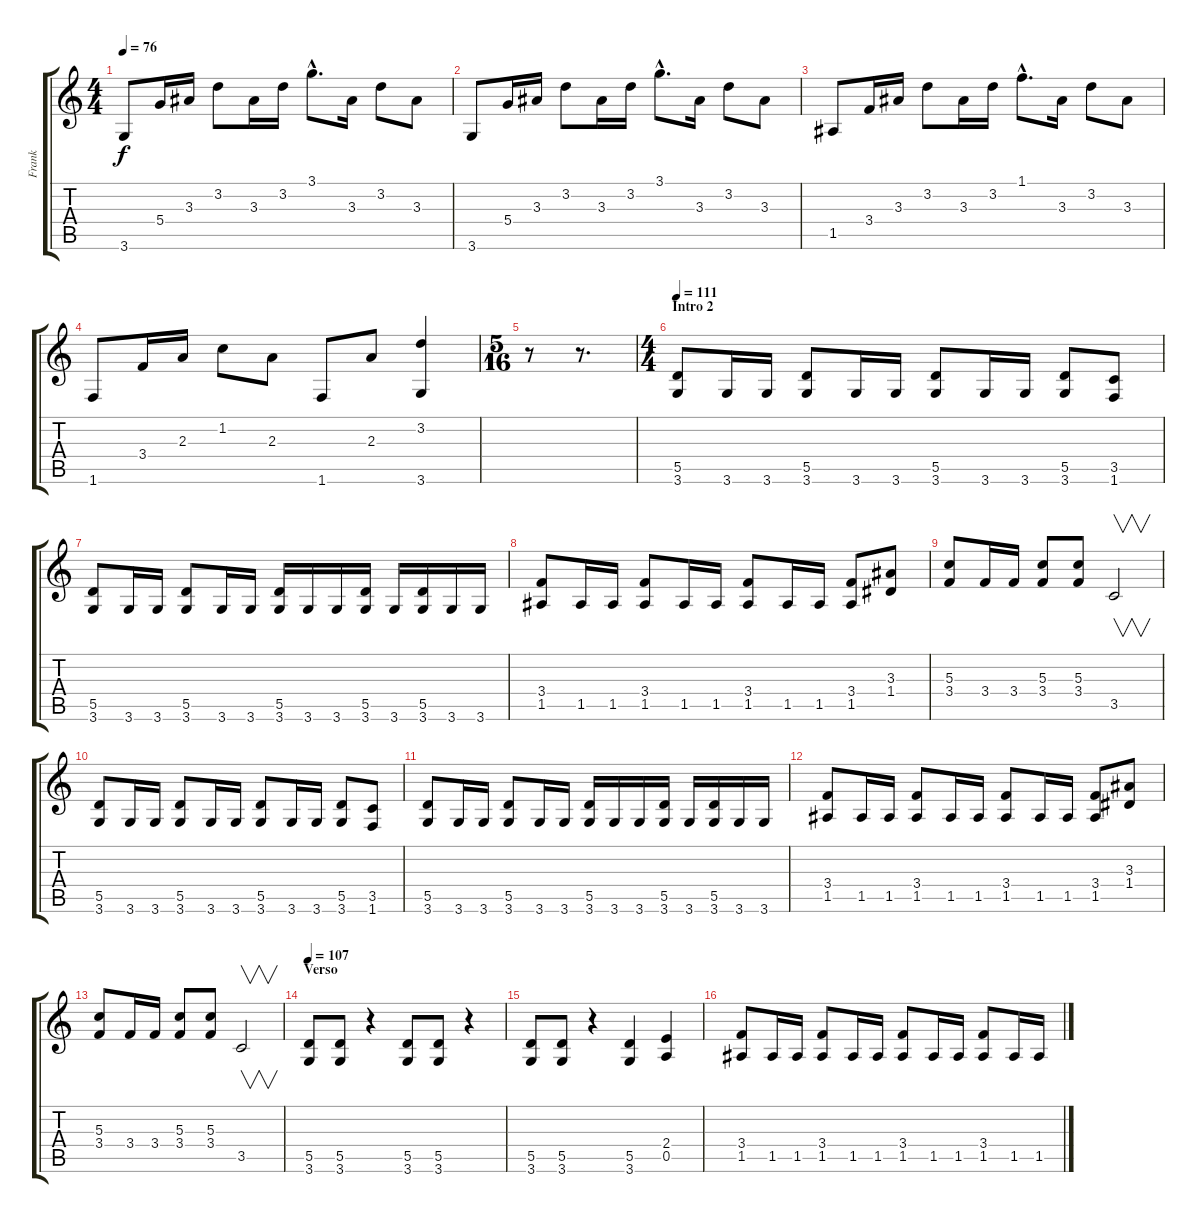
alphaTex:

\track ("Frank" "Frank") {instrument distortionguitar}
\staff {score tabs}
\tuning (E4 B3 G3 D3 A2 E2) {hide}
\ts (4 4)
\tempo 76
\clef g2
\ks c
3.6.8{dy f volume 11} 5.4.16{volume 7} 3.3.16 3.2.8 3.3.16 3.2.16 3.1{hac}.8{d} 3.3.16 3.2.8 3.3.8 |
3.6.8{volume 11} 5.4.16{volume 7} 3.3.16 3.2.8 3.3.16 3.2.16 3.1{hac}.8{d} 3.3.16 3.2.8 3.3.8 |
1.5.8{volume 11} 3.4.16{volume 7} 3.3.16 3.2.8 3.3.16 3.2.16 1.1{hac}.8{d} 3.3.16 3.2.8 3.3.8 |
1.6.8{volume 11} 3.4.16{volume 7} 2.3.16 1.2.8 2.3.8 1.6.8{volume 11} 2.3.8{volume 7} (3.2 3.6).4 |
\ts (5 16)
r.8 r.8{d} |
\ts (4 4)
\section ("" "Intro 2")
\tempo 111
(5.5 3.6).8{volume 13 instrument distortionguitar} 3.6.16 3.6.16 (5.5 3.6).8 3.6.16 3.6.16 (5.5 3.6).8 3.6.16 3.6.16 (5.5 3.6).8 (3.5 1.6).8 |
(5.5 3.6).8 3.6.16 3.6.16 (5.5 3.6).8 3.6.16 3.6.16 (5.5 3.6).16 3.6.16 3.6.16 (5.5 3.6).16 3.6.16 (5.5 3.6).16 3.6.16 3.6.16 |
(3.4 1.5).8 1.5.16 1.5.16 (3.4 1.5).8 1.5.16 1.5.16 (3.4 1.5).8 1.5.16 1.5.16 (3.4 1.5).8 (3.3 1.4).8 |
(5.3 3.4).8 3.4.16 3.4.16 (5.3 3.4).8 (5.3 3.4).8 3.5.2{v} |
(5.5 3.6).8 3.6.16 3.6.16 (5.5 3.6).8 3.6.16 3.6.16 (5.5 3.6).8 3.6.16 3.6.16 (5.5 3.6).8 (3.5 1.6).8 |
(5.5 3.6).8 3.6.16 3.6.16 (5.5 3.6).8 3.6.16 3.6.16 (5.5 3.6).16 3.6.16 3.6.16 (5.5 3.6).16 3.6.16 (5.5 3.6).16 3.6.16 3.6.16 |
(3.4 1.5).8 1.5.16 1.5.16 (3.4 1.5).8 1.5.16 1.5.16 (3.4 1.5).8 1.5.16 1.5.16 (3.4 1.5).8 (3.3 1.4).8 |
(5.3 3.4).8 3.4.16 3.4.16 (5.3 3.4).8 (5.3 3.4).8 3.5.2{v} |
\section ("" "Verso")
\tempo 107
(5.5 3.6).8 (5.5 3.6).8 r.4 (5.5 3.6).8 (5.5 3.6).8 r.4 |
(5.5 3.6).8 (5.5 3.6).8 r.4 (5.5 3.6).4 (2.4 0.5).4 |
(3.4 1.5).8 1.5.16 1.5.16 (3.4 1.5).8 1.5.16 1.5.16 (3.4 1.5).8 1.5.16 1.5.16 (3.4 1.5).8 1.5.16 1.5.16
